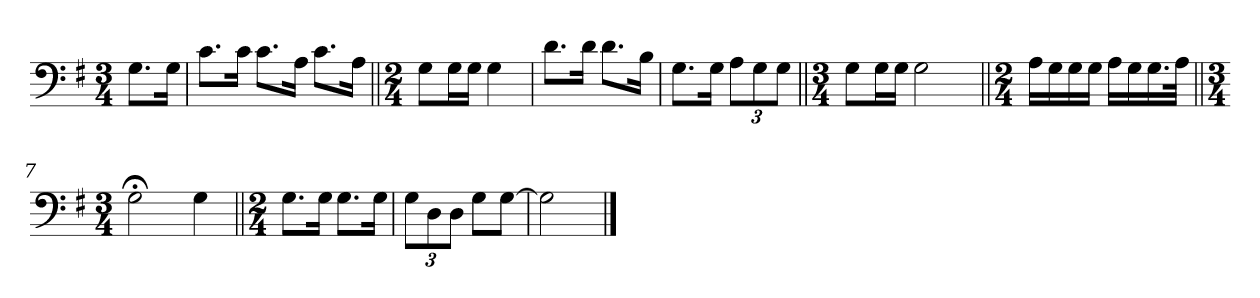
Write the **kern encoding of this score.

**kern
*part1
*staff1
*clefF4
*k[f#]
*M3/4
=
8.G\L
16G\Jk
=1
8.c\L
16c\Jk
8.c\L
16A\Jk
8.c\L
16A\Jk
=2||
*M2/4
8G\L
16G\L
16G\JJ
4G\
=3
8.d\L
16d\Jk
8.d\L
16B\Jk
=4
8.G\L
16G\Jk
12A\L
12G\
12G\J
=5||
*M3/4
8G\L
16G\L
16G\JJ
2G\
=6||
*M2/4
16A\LL
16G\
16G\
16G\JJ
16A\LL
16G\
16.G\
32A\JJk
=7||
*M3/4
2G;<\
4G\
=8||
*M2/4
8.G\L
16G\Jk
8.G\L
16G\Jk
=9
12G\L
12D\
12D\J
8G\L
[8G\J
=10
2G\]
==
*-
